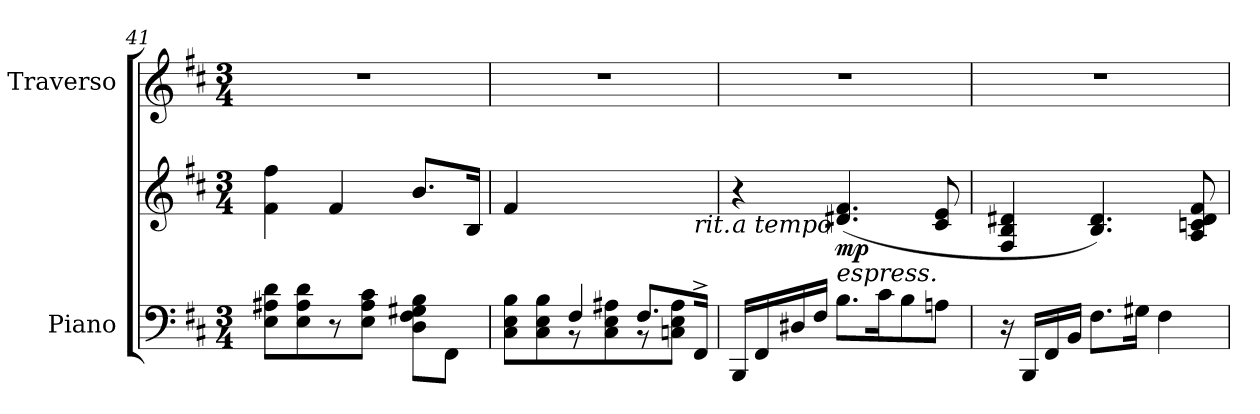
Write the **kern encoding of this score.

**kern	**kern	**dynam	**kern
*part2	*part2	*part2	*part1
*staff3	*staff2	*staff2/3	*staff1
*I"Piano	*	*	*I"Traverso
*I'Pno	*	*	*
!!LO:LB:g=z
*clefF4	*clefG2	*	*clefG2
*k[f#c#]	*k[f#c#]	*	*k[f#c#]
*M3/4	*M3/4	*	*M3/4
=41	=41	=41	=41
8E\ 8A#X\ 8d\L	4f#\ 4ff#\	.	2.r
8E\ 8A#\ 8d\	.	.	.
8r	4f#/	.	.
8E\ 8A#\ 8c#\J	.	.	.
8D\ 8F#\ 8G#X\ 8B\L	8.b/L	.	.
8FF#\J	.	.	.
.	16B/Jk	.	.
=42	=42	=42	=42
*^	*	*	*
4ryy	8C#\ 8E\ 8B\L	4f#/	.	2.r
.	8C#\ 8E\ 8B\	.	.	.
4F#/	8rBB	4..ryy	.	.
.	8C#\ 8E\ 8A#X\	.	.	.
8.F#/L	8rBB	.	.	.
.	8Cn\ 8E\ 8A#\J	.	.	.
!	!	!LO:TX:b:i:t=rit.	!	!
16FF#^/Jk	.	16ryy	.	.
*v	*v	*	*	*
=43	=43	=43	=43
!	!LO:TX:b:i:t=a tempo	!	!
16BBB/LL	4r	.	2.r
16FF#/	.	.	.
16D#X/	.	.	.
16F#/JJ	.	.	.
!	!LO:TX:b:i:t=espress.	!	!
!	!	!LO:DY:b	!
8.B\L	(>4.d#X/ 4.f#/	mp	.
16c#\K	.	.	.
8B\	.	.	.
8An\J	8c#/ 8e/	.	.
!!LO:LB:g=z
=44	=44	=44	=44
16r	4F#/ 4B/ 4d#X/	.	2.r
16BBB/LL	.	.	.
16FF#/	.	.	.
16BB/JJ	.	.	.
8.F#\L	4.B/ 4.d#/)	.	.
16G#X\Jk	.	.	.
4F#\	.	.	.
.	8A/ 8cn/ 8d#/ 8f#/	.	.
=	=	=	=
*-	*-	*-	*-
